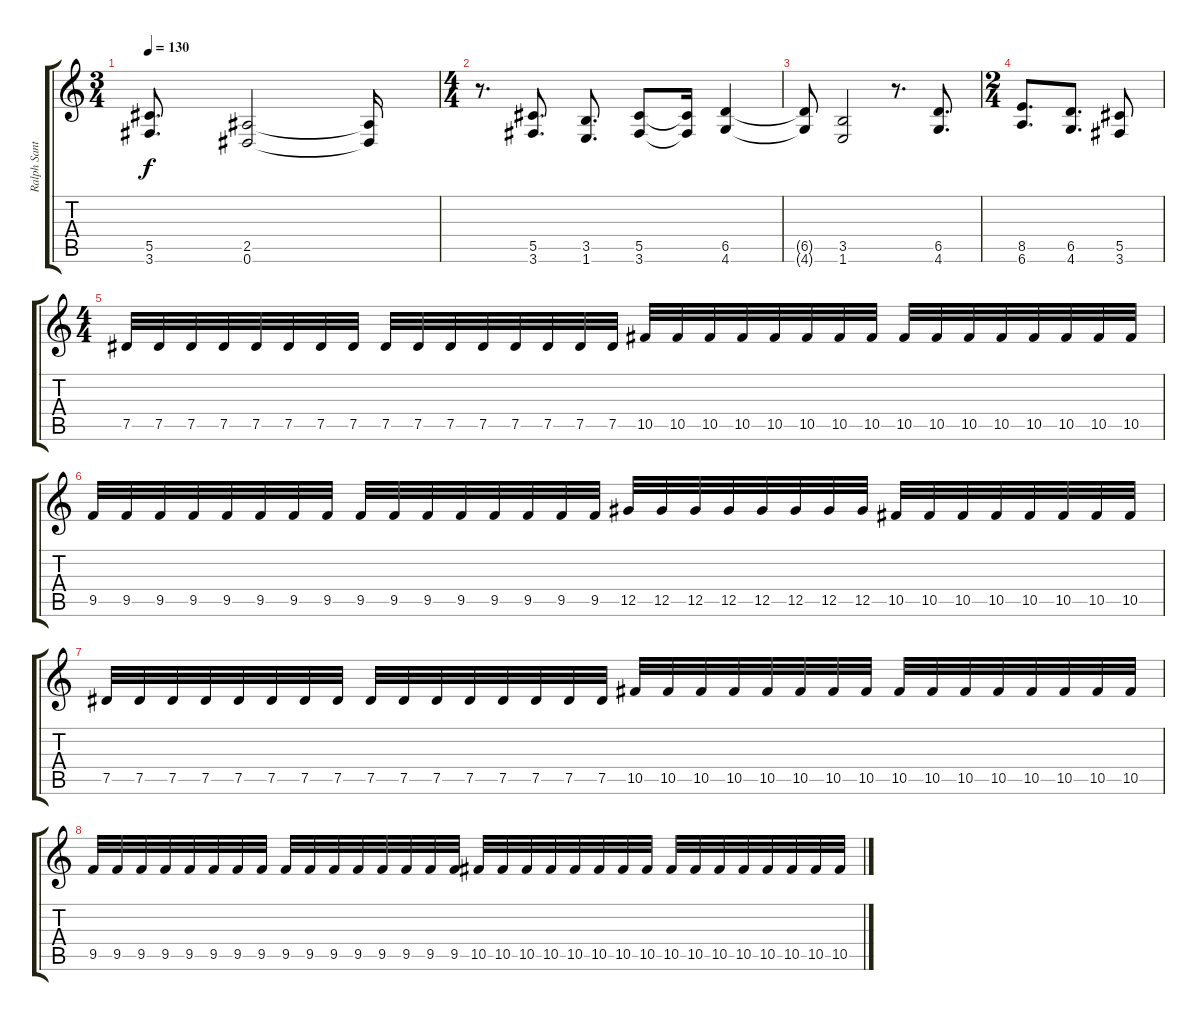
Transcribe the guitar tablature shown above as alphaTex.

\track ("Ralph Santolla" "Ralph Sant") {instrument distortionguitar}
\staff {score tabs}
\tuning (Eb4 Bb3 Gb3 Db3 Ab2 Eb2) {hide}
\ts (3 4)
\tempo 130
\clef g2
\ks c
(5.5{t} 3.6{t}).8{d dy f} (2.5 0.6).2 (2.5{t} 0.6{t}).16 |
\ts (4 4)
r.8{d} (5.5 3.6).8{d} (3.5 1.6).8{d} (5.5 3.6).8 (5.5{t} 3.6{t}).16 (6.5 4.6).4 |
(6.5{t} 4.6{t}).8 (3.5 1.6).2 r.8{d} (6.5 4.6).8{d} |
\ts (2 4)
(8.5 6.6).8{d} (6.5 4.6).8{d} (5.5 3.6).8 |
\ts (4 4)
7.5.32 7.5.32 7.5.32 7.5.32 7.5.32 7.5.32 7.5.32 7.5.32 7.5.32 7.5.32 7.5.32 7.5.32 7.5.32 7.5.32 7.5.32 7.5.32 10.5.32 10.5.32 10.5.32 10.5.32 10.5.32 10.5.32 10.5.32 10.5.32 10.5.32 10.5.32 10.5.32 10.5.32 10.5.32 10.5.32 10.5.32 10.5.32 |
9.5.32 9.5.32 9.5.32 9.5.32 9.5.32 9.5.32 9.5.32 9.5.32 9.5.32 9.5.32 9.5.32 9.5.32 9.5.32 9.5.32 9.5.32 9.5.32 12.5.32 12.5.32 12.5.32 12.5.32 12.5.32 12.5.32 12.5.32 12.5.32 10.5.32 10.5.32 10.5.32 10.5.32 10.5.32 10.5.32 10.5.32 10.5.32 |
7.5.32 7.5.32 7.5.32 7.5.32 7.5.32 7.5.32 7.5.32 7.5.32 7.5.32 7.5.32 7.5.32 7.5.32 7.5.32 7.5.32 7.5.32 7.5.32 10.5.32 10.5.32 10.5.32 10.5.32 10.5.32 10.5.32 10.5.32 10.5.32 10.5.32 10.5.32 10.5.32 10.5.32 10.5.32 10.5.32 10.5.32 10.5.32 |
9.5.32 9.5.32 9.5.32 9.5.32 9.5.32 9.5.32 9.5.32 9.5.32 9.5.32 9.5.32 9.5.32 9.5.32 9.5.32 9.5.32 9.5.32 9.5.32 10.5.32 10.5.32 10.5.32 10.5.32 10.5.32 10.5.32 10.5.32 10.5.32 10.5.32 10.5.32 10.5.32 10.5.32 10.5.32 10.5.32 10.5.32 10.5.32
